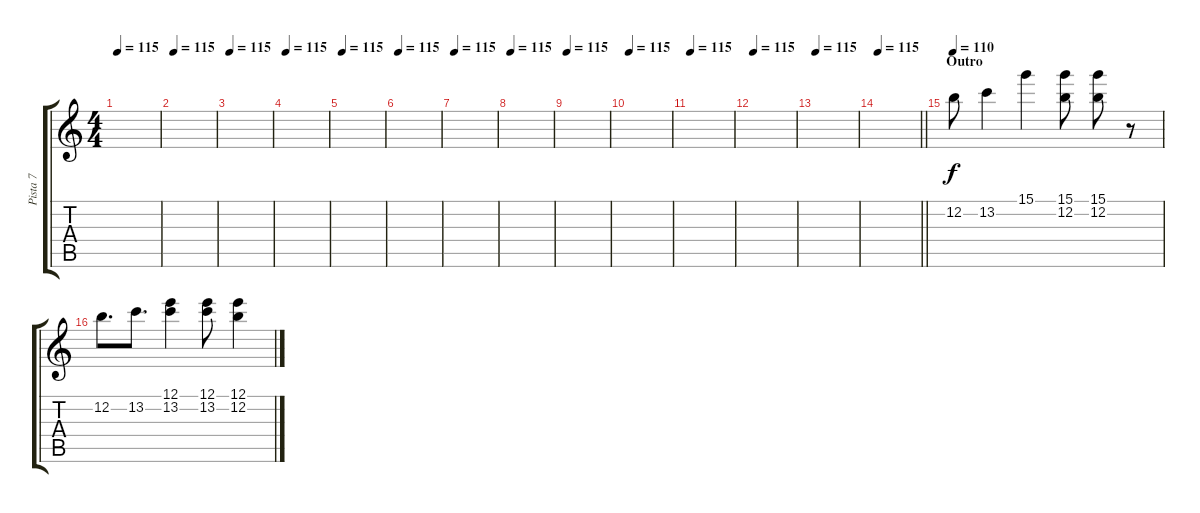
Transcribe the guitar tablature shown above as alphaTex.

\track ("Pista 7" "Pista 7") {instrument electricguitarclean}
\staff {score tabs}
\tuning (E4 B3 G3 D3 A2 E2) {hide}
\ts (4 4)
\tempo 115
\clef g2
\ks c
|
\tempo 115
|
\tempo 115
|
\tempo 115
|
\tempo 115
|
\tempo 115
|
\tempo 115
|
\tempo 115
|
\tempo 115
|
\tempo 115
|
\tempo 115
|
\tempo 115
|
\tempo 115
|
\tempo 115
\barLineRight lightlight
|
\section ("" "Outro")
\tempo 110
12.2.8 13.2.4 15.1.4 (15.1 12.2).8 (15.1 12.2).8 r.8 |
12.2.8{d} 13.2.8{d} (12.1 13.2).4 (12.1 13.2).8 (12.1 12.2).4
